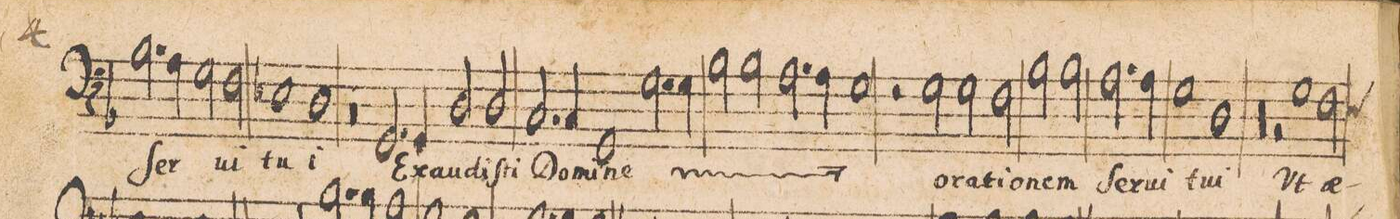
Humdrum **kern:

**kern	**text
*I"[BASSVS.]	*
*clefF4	*
*k[b-]	*
*met(C|)	*
*M2/1	*
2.B-\	ſer-
4A\	.
2G\	.
2F\	-vi
=11-	=11-
1E-X	tu-
1D	-i
=12-	=12-
0r	.
=13-	=13-
2.GG/	Ex-
4GG/	-aud-
2D/	-diſ-
2D/	-ti
=14-	=14-
2.C/	Do-
4C/	-mi-
1GG	-ne
=15-	=15-
*	*ij
2.G\	Ex-
4G\	-au-
2B-\	-diſ-
2B-\	-ti
=16-	=16-
2.A\	Do-
4A\	-mi-
1G	-ne
*	*Xij
=17-	=17-
2r	.
2G\	o-
2G\	-ra-
2F\	-ti-
=18-	=18-
2B-\	-o-
2B-\	-nem
2.A\	ſer-
4A\	-vi
=19-	=19-
1G	tu-
1D	-i
=20-	=20-
0r	.
=21-	=21-
0r	.
=22-	=22-
2rBB	.
1G	Ut
*custos:E	*
2F\	ae-
=23-	=23-
*-	*-
